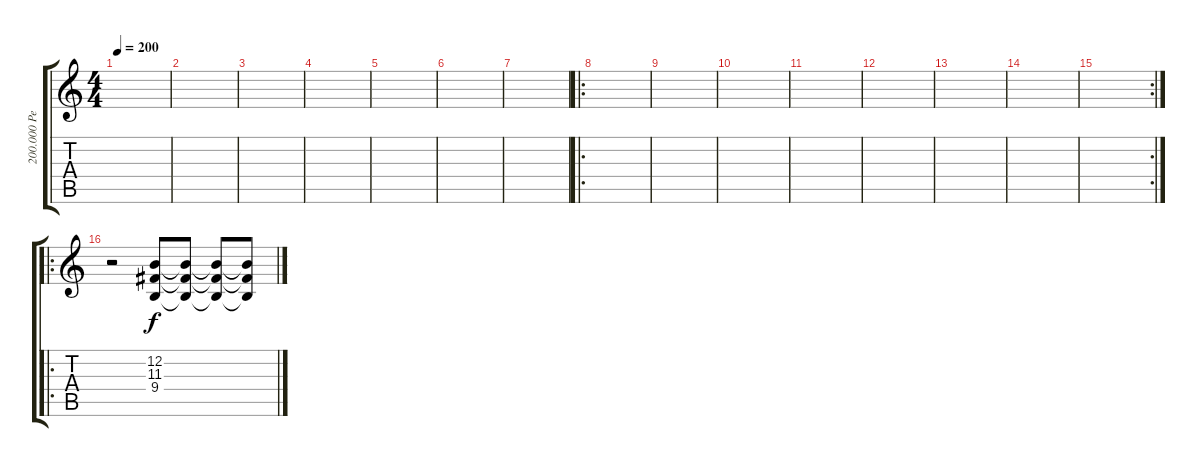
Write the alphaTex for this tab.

\track ("200.000 Personas (Gritos y Coros)" "200.000 Pe") {instrument applause}
\staff {score tabs}
\tuning (E4 B3 G3 D3 A2 E2) {hide}
\ts (4 4)
\tempo 200
\clef g2
\ks c
|
|
|
|
|
|
|
\ro
|
|
|
|
|
|
|
\rc 2
|
\ro
r.2 (12.2 11.3 9.4).8{instrument applause} (12.2{t} 11.3{t} 9.4{t}).8 (12.2{t} 11.3{t} 9.4{t}).8 (12.2{t} 11.3{t} 9.4{t}).8
